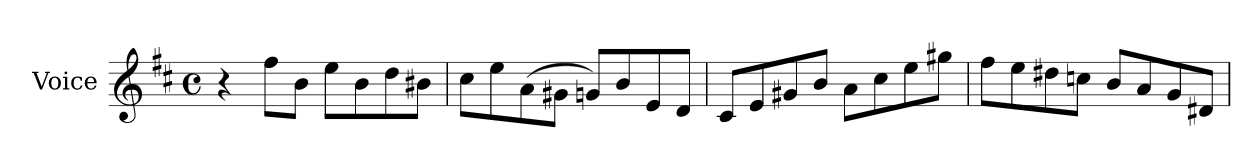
**kern
*part1
*staff1
*I"Voice
*I'Voice
*clefG2
*k[f#c#]
*M4/4
*met(c)
=1
4r
8ff#\L
8b\J
8ee\L
8b\
8dd\
8b#X\J
=2
8cc#\L
8ee\
(>8a\
8g#X\J
8gn/L)
8b/
8e/
8d/J
=3
8c#/L
8e/
8g#X/
8b/J
8a\L
8cc#\
8ee\
8gg#X\J
=4
8ff#\L
8ee\
8dd#X\
8ccn\J
8b/L
8a/
8g/
8d#X/J
=
*-
